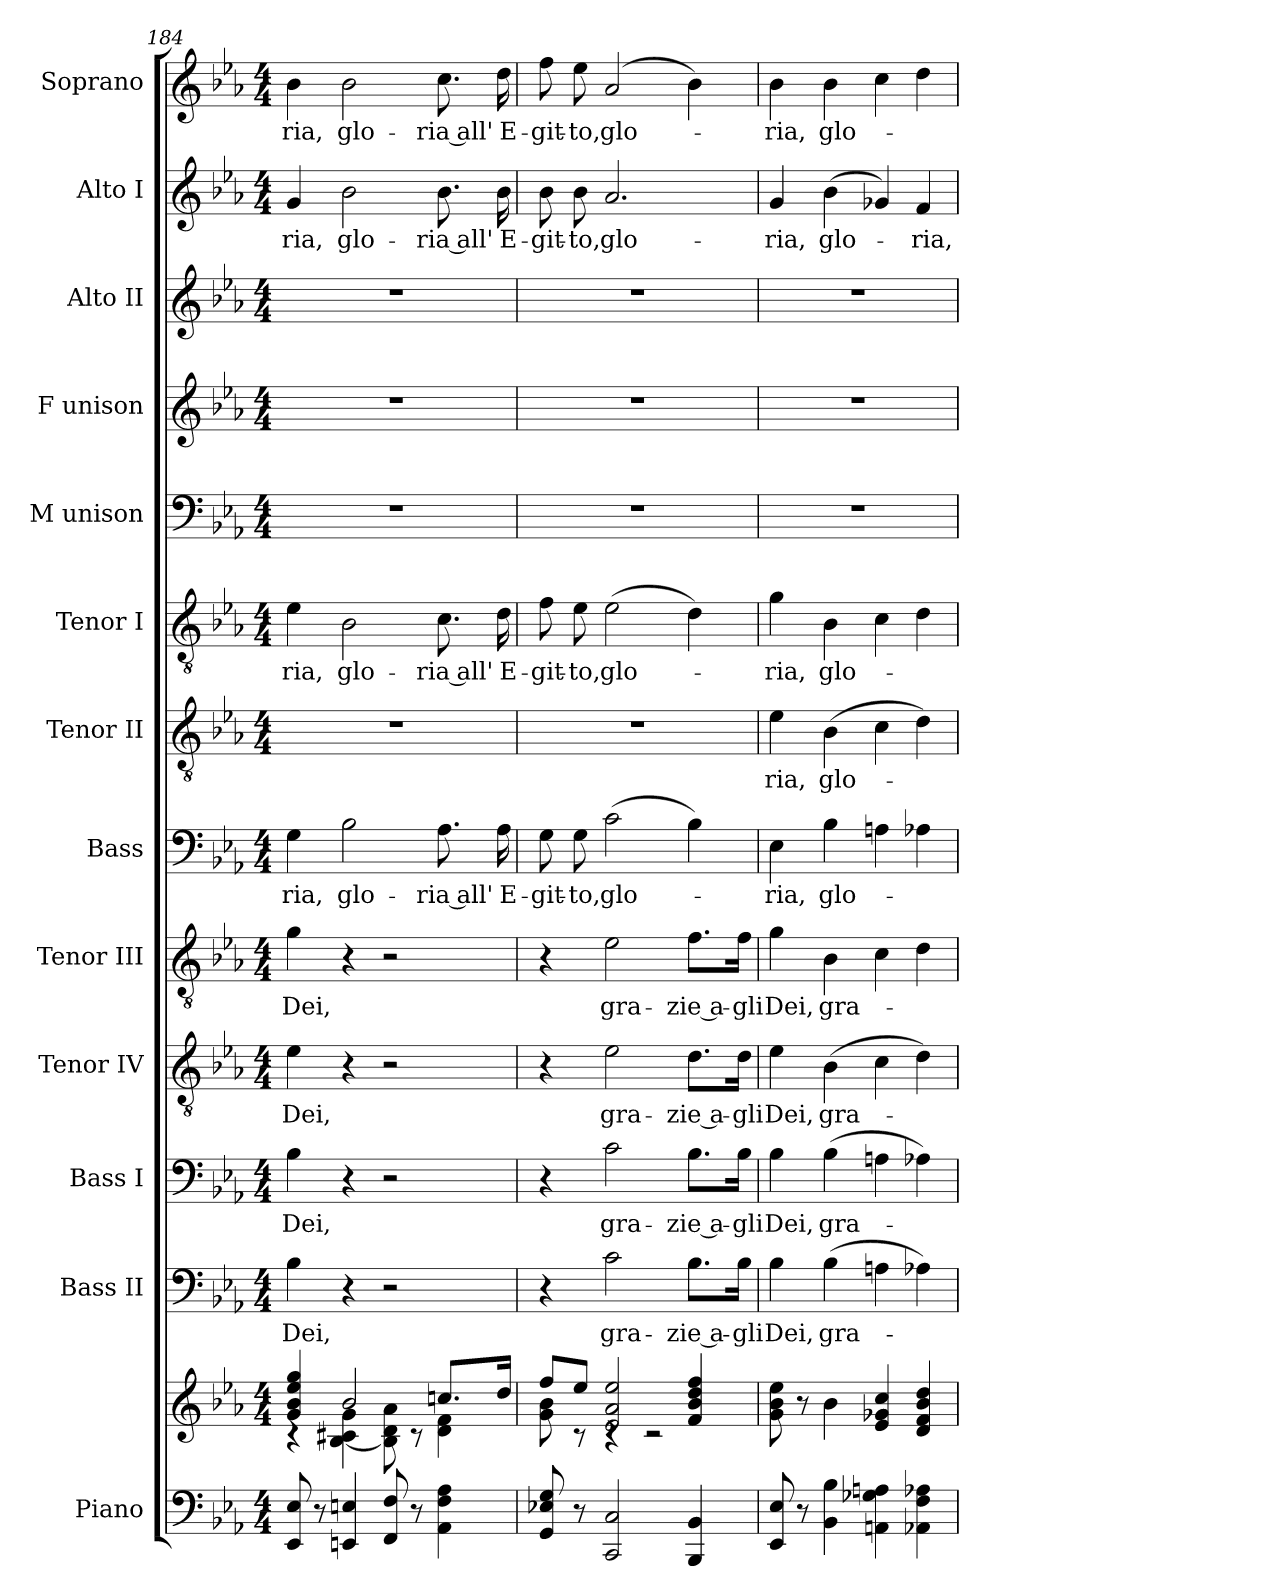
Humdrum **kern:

**kern	**kern	**kern	**text	**kern	**text	**kern	**text	**kern	**text	**kern	**text	**kern	**text	**kern	**text	**kern	**kern	**kern	**kern	**text	**kern	**text
*part13	*part13	*part12	*part12	*part11	*part11	*part10	*part10	*part9	*part9	*part8	*part8	*part7	*part7	*part6	*part6	*part5	*part4	*part3	*part2	*part2	*part1	*part1
*staff14	*staff13	*staff12	*staff12	*staff11	*staff11	*staff10	*staff10	*staff9	*staff9	*staff8	*staff8	*staff7	*staff7	*staff6	*staff6	*staff5	*staff4	*staff3	*staff2	*staff2	*staff1	*staff1
*I"Piano	*	*I"Bass II	*	*I"Bass I	*	*I"Tenor IV	*	*I"Tenor III	*	*I"Bass	*	*I"Tenor II	*	*I"Tenor I	*	*I"M unison	*I"F unison	*I"Alto II	*I"Alto I	*	*I"Soprano	*
*	*	*I'B.II	*	*I'B.I	*	*I'T.IV	*	*I'T.III	*	*I'B.	*	*I'T.II	*	*I'T.I	*	*I'M.u.	*I'F.u.	*I'A.II	*I'A.I	*	*I'S.	*
*clefF4	*clefG2	*clefF4	*	*clefF4	*	*clefGv2	*	*clefGv2	*	*clefF4	*	*clefGv2	*	*clefGv2	*	*clefF4	*clefG2	*clefG2	*clefG2	*	*clefG2	*
*k[b-e-a-]	*k[b-e-a-]	*k[b-e-a-]	*	*k[b-e-a-]	*	*k[b-e-a-]	*	*k[b-e-a-]	*	*k[b-e-a-]	*	*k[b-e-a-]	*	*k[b-e-a-]	*	*k[b-e-a-]	*k[b-e-a-]	*k[b-e-a-]	*k[b-e-a-]	*	*k[b-e-a-]	*
*M4/4	*M4/4	*M4/4	*	*M4/4	*	*M4/4	*	*M4/4	*	*M4/4	*	*M4/4	*	*M4/4	*	*M4/4	*M4/4	*M4/4	*M4/4	*	*M4/4	*
=184	=184	=184	=184	=184	=184	=184	=184	=184	=184	=184	=184	=184	=184	=184	=184	=184	=184	=184	=184	=184	=184	=184
*	*^	*	*	*	*	*	*	*	*	*	*	*	*	*	*	*	*	*	*	*	*	*
!	!	!	!	!LO:LY:b	!	!LO:LY:b	!	!LO:LY:b	!	!LO:LY:b	!	!LO:LY:b	!	!	!	!LO:LY:b	!	!	!	!	!LO:LY:b	!	!LO:LY:b
8EE-/ 8E-/	4g/ 4b-/ 4ee-/ 4gg/	4rc	4B-\	Dei,	4B-\	Dei,	4e-\	Dei,	4g\	Dei,	4G\	-ria,	1r	.	4e-\	-ria,	1r	1r	1r	4g/	-ria,	4b-\	-ria,
8r	.	.	.	.	.	.	.	.	.	.	.	.	.	.	.	.	.	.	.	.	.	.	.
!	!	!	!	!	!	!	!	!	!	!	!	!LO:LY:b	!	!	!	!LO:LY:b	!	!	!	!	!LO:LY:b	!	!LO:LY:b
4EEn/ 4En/	2b-/	[4B-\ 4c#X\ 4g\	4r	.	4r	.	4r	.	4r	.	2B-\	glo-	.	.	2B-\	glo-	.	.	.	2b-\	glo-	2b-\	glo-
8FF/ 8F/	.	8B-\] 8d\ 8a-\	2r	.	2r	.	2r	.	2r	.	.	.	.	.	.	.	.	.	.	.	.	.	.
8r	.	8rc	.	.	.	.	.	.	.	.	.	.	.	.	.	.	.	.	.	.	.	.	.
!	!	!	!	!	!	!	!	!	!	!	!	!LO:LY:b	!	!	!	!LO:LY:b	!	!	!	!	!LO:LY:b	!	!LO:LY:b
4AA-\ 4F\ 4A-\	8.ccn/L	4d\ 4f\	.	.	.	.	.	.	.	.	8.A-\	ria all'	.	.	8.c\	ria all'	.	.	.	8.b-\	ria all'	8.cc\	ria all'
!	!	!	!	!	!	!	!	!	!	!	!	!LO:LY:b	!	!	!	!LO:LY:b	!	!	!	!	!LO:LY:b	!	!LO:LY:b
.	16dd/Jk	.	.	.	.	.	.	.	.	.	16A-\	E-	.	.	16d\	E-	.	.	.	16b-\	E-	16dd\	E-
=185	=185	=185	=185	=185	=185	=185	=185	=185	=185	=185	=185	=185	=185	=185	=185	=185	=185	=185	=185	=185	=185	=185	=185
!	!	!	!	!	!	!	!	!	!	!	!	!LO:LY:b	!	!	!	!LO:LY:b	!	!	!	!	!LO:LY:b	!	!LO:LY:b
8GG/ 8E-X/ 8G/	8ff/L	8g\ 8b-\	4r	.	4r	.	4r	.	4r	.	8G\	-git-	1r	.	8f\	-git-	1r	1r	1r	8b-\	-git-	8ff\	-git-
!	!	!	!	!	!	!	!	!	!	!	!	!LO:LY:b	!	!	!	!LO:LY:b	!	!	!	!	!LO:LY:b	!	!LO:LY:b
8r	8ee-/J	8rc	.	.	.	.	.	.	.	.	8G\	-to,	.	.	8e-\	-to,	.	.	.	8b-\	-to,	8ee-\	-to,
!	!	!	!	!LO:LY:b	!	!LO:LY:b	!	!LO:LY:b	!	!LO:LY:b	!	!LO:LY:b	!	!	!	!LO:LY:b	!	!	!	!	!LO:LY:b	!	!LO:LY:b
2CC/ 2C/	2e-/ 2a-/ 2ee-/	4rc	2c\	gra-	2c\	gra-	2e-\	gra-	2e-\	gra-	(>2c\	glo-	.	.	(>2e-\	glo-	.	.	.	2.a-/	glo-	(>2a-/	glo-
.	.	2rc	.	.	.	.	.	.	.	.	.	.	.	.	.	.	.	.	.	.	.	.	.
!	!	!	!	!LO:LY:b	!	!LO:LY:b	!	!LO:LY:b	!	!LO:LY:b	!	!	!	!	!	!	!	!	!	!	!	!	!
4BBB-/ 4BB-/	4f/ 4b-/ 4dd/ 4ff/	.	8.B-\L	zie a-	8.B-\L	zie a-	8.d\L	zie a-	8.f\L	zie a-	4B-\)	.	.	.	4d\)	.	.	.	.	.	.	4b-\)	.
!	!	!	!	!LO:LY:b	!	!LO:LY:b	!	!LO:LY:b	!	!LO:LY:b	!	!	!	!	!	!	!	!	!	!	!	!	!
.	.	.	16B-\Jk	-gli	16B-\Jk	-gli	16d\Jk	-gli	16f\Jk	-gli	.	.	.	.	.	.	.	.	.	.	.	.	.
*	*v	*v	*	*	*	*	*	*	*	*	*	*	*	*	*	*	*	*	*	*	*	*	*
!!LO:PB:g=z
=186	=186	=186	=186	=186	=186	=186	=186	=186	=186	=186	=186	=186	=186	=186	=186	=186	=186	=186	=186	=186	=186	=186
!	!	!	!LO:LY:b	!	!LO:LY:b	!	!LO:LY:b	!	!LO:LY:b	!	!LO:LY:b	!	!LO:LY:b	!	!LO:LY:b	!	!	!	!	!LO:LY:b	!	!LO:LY:b
8EE-/ 8E-/	8g\ 8b-\ 8ee-\	4B-\	Dei,	4B-\	Dei,	4e-\	Dei,	4g\	Dei,	4E-\	-ria,	4e-\	ria,	4g\	-ria,	1r	1r	1r	4g/	-ria,	4b-\	-ria,
8r	8r	.	.	.	.	.	.	.	.	.	.	.	.	.	.	.	.	.	.	.	.	.
!	!	!	!LO:LY:b	!	!LO:LY:b	!	!LO:LY:b	!	!LO:LY:b	!	!LO:LY:b	!	!LO:LY:b	!	!LO:LY:b	!	!	!	!	!LO:LY:b	!	!LO:LY:b
4BB-\ 4B-\	4b-\	(>4B-\	gra-	(>4B-\	gra-	(>4B-\	gra-	4B-\	gra-	4B-\	glo-	(>4B-\	glo-	4B-\	glo-	.	.	.	(>4b-\	glo-	4b-\	glo-
4AAn\ 4G-X\ 4An\	4e-/ 4g-X/ 4cc/	4An\	.	4An\	.	4c\	.	4c\	.	4An\	.	4c\	.	4c\	.	.	.	.	4g-X/)	.	4cc\	.
!	!	!	!	!	!	!	!	!	!	!	!	!	!	!	!	!	!	!	!	!LO:LY:b	!	!
4AA-X\ 4F\ 4A-X\	4d/ 4f/ 4b-/ 4dd/	4A-X\)	.	4A-X\)	.	4d\)	.	4d\	.	4A-X\	.	4d\)	.	4d\	.	.	.	.	4f/	-ria,	4dd\	.
=	=	=	=	=	=	=	=	=	=	=	=	=	=	=	=	=	=	=	=	=	=	=
*-	*-	*-	*-	*-	*-	*-	*-	*-	*-	*-	*-	*-	*-	*-	*-	*-	*-	*-	*-	*-	*-	*-
